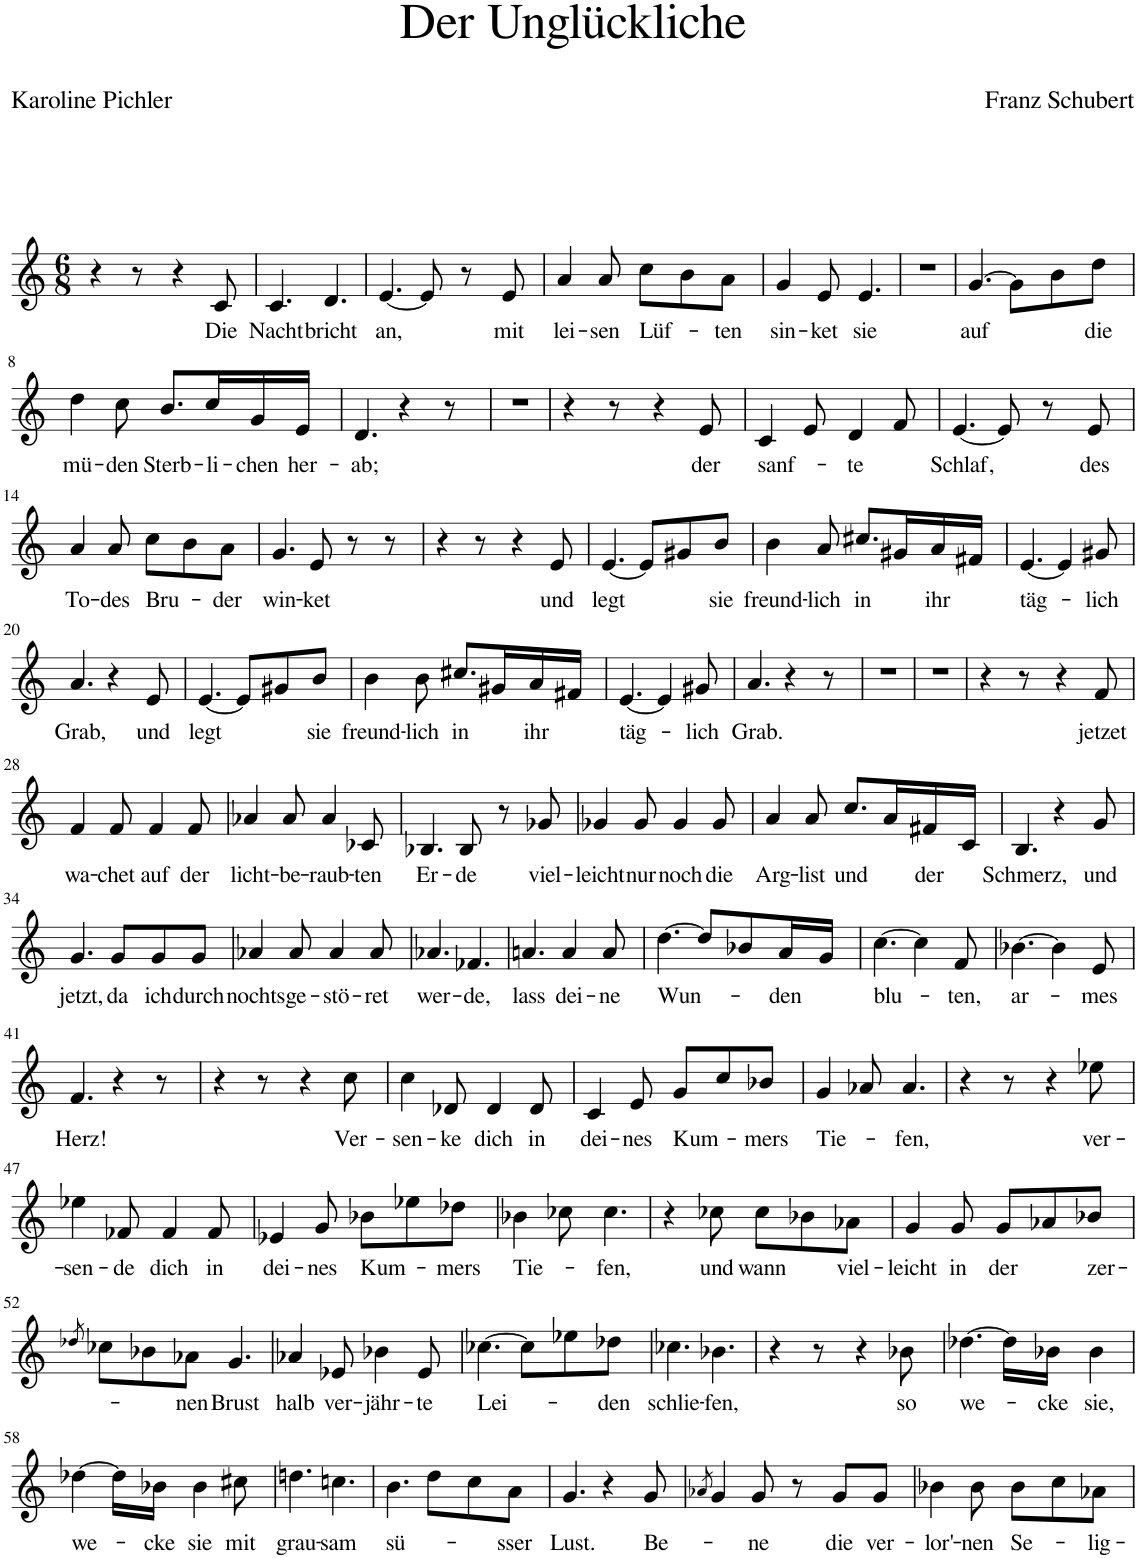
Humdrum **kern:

**kern	**text
*part1	*part1
*staff1	*staff1
*I"Piano	*
*I'Pno	*
*clefG2	*
*k[]	*
*M6/8	*
=1	=1
4r	.
8r	.
4r	.
!	!LO:LY:b
8c/	Die
=2	=2
!	!LO:LY:b
4.c/	Nacht
!	!LO:LY:b
4.d/	bricht
=3	=3
!	!LO:LY:b
[4.e/	an,
8e/]	.
8r	.
!	!LO:LY:b
8e/	mit
=4	=4
!	!LO:LY:b
4a/	lei-
!	!LO:LY:b
8a/	-sen
!	!LO:LY:b
8cc\L	Lüf-
8b\	.
!	!LO:LY:b
8a\J	-ten
=5	=5
!	!LO:LY:b
4g/	sin-
!	!LO:LY:b
8e/	-ket
!	!LO:LY:b
4.e/	sie
=6	=6
2.r	.
=7	=7
!	!LO:LY:b
[4.g/	auf
8g\L]	.
8b\	.
!	!LO:LY:b
8dd\J	die
!!LO:LB:g=z
=8	=8
!	!LO:LY:b
4dd\	mü-
!	!LO:LY:b
8cc\	-den
!	!LO:LY:b
8.b/L	Sterb-
!	!LO:LY:b
16cc/L	-li-
!	!LO:LY:b
16g/	-chen
!	!LO:LY:b
16e/JJ	her-
=9	=9
!	!LO:LY:b
4.d/	-ab;
4r	.
8r	.
=10	=10
2.r	.
=11	=11
4r	.
8r	.
4r	.
!	!LO:LY:b
8e/	der
=12	=12
!	!LO:LY:b
4c/	sanf-
8e/	.
!	!LO:LY:b
4d/	-te
8f/	.
=13	=13
!	!LO:LY:b
[4.e/	Schlaf,
8e/]	.
8r	.
!	!LO:LY:b
8e/	des
!!LO:LB:g=z
=14	=14
!	!LO:LY:b
4a/	To-
!	!LO:LY:b
8a/	-des
!	!LO:LY:b
8cc\L	Bru-
8b\	.
!	!LO:LY:b
8a\J	-der
=15	=15
!	!LO:LY:b
4.g/	win-
!	!LO:LY:b
8e/	-ket
8r	.
8r	.
=16	=16
4r	.
8r	.
4r	.
!	!LO:LY:b
8e/	und
=17	=17
!	!LO:LY:b
[4.e/	legt
8e/L]	.
8g#X/	.
!	!LO:LY:b
8b/J	sie
=18	=18
!	!LO:LY:b
4b\	freund-
!	!LO:LY:b
8a/	-lich
!	!LO:LY:b
8.cc#X/L	in
16g#X/L	.
!	!LO:LY:b
16a/	ihr
16f#X/JJ	.
=19	=19
!	!LO:LY:b
[4.e/	täg-
4e/]	.
!	!LO:LY:b
8g#X/	-lich
!!LO:LB:g=z
=20	=20
!	!LO:LY:b
4.a/	Grab,
4r	.
!	!LO:LY:b
8e/	und
=21	=21
!	!LO:LY:b
[4.e/	legt
8e/L]	.
8g#X/	.
!	!LO:LY:b
8b/J	sie
=22	=22
!	!LO:LY:b
4b\	freund-
!	!LO:LY:b
8b\	-lich
!	!LO:LY:b
8.cc#X/L	in
16g#X/L	.
!	!LO:LY:b
16a/	ihr
16f#X/JJ	.
=23	=23
!	!LO:LY:b
[4.e/	täg-
4e/]	.
!	!LO:LY:b
8g#X/	-lich
=24	=24
!	!LO:LY:b
4.a/	Grab.
4r	.
8r	.
=25	=25
2.r	.
=26	=26
2.r	.
=27	=27
4r	.
8r	.
4r	.
!	!LO:LY:b
8f/	jetzet
!!LO:LB:g=z
=28	=28
!	!LO:LY:b
4f/	wa-
!	!LO:LY:b
8f/	-chet
!	!LO:LY:b
4f/	auf
!	!LO:LY:b
8f/	der
=29	=29
!	!LO:LY:b
4a-X/	licht-
!	!LO:LY:b
8a-/	-be-
!	!LO:LY:b
4a-/	-raub-
!	!LO:LY:b
8c-X/	-ten
=30	=30
!	!LO:LY:b
4.B-X/	Er-
!	!LO:LY:b
8B-/	-de
8r	.
!	!LO:LY:b
8g-X/	viel-
=31	=31
!	!LO:LY:b
4g-X/	-leicht
!	!LO:LY:b
8g-/	nur
!	!LO:LY:b
4g-/	noch
!	!LO:LY:b
8g-/	die
=32	=32
!	!LO:LY:b
4a/	Arg-
!	!LO:LY:b
8a/	-list
!	!LO:LY:b
8.cc/L	und
16a/L	.
!	!LO:LY:b
16f#X/	der
16c/JJ	.
=33	=33
!	!LO:LY:b
4.B/	Schmerz,
4r	.
!	!LO:LY:b
8g/	und
!!LO:LB:g=z
=34	=34
!	!LO:LY:b
4.g/	jetzt,
!	!LO:LY:b
8g/L	da
!	!LO:LY:b
8g/	ich
!	!LO:LY:b
8g/J	durch
=35	=35
!	!LO:LY:b
4a-X/	nochts
!	!LO:LY:b
8a-/	ge-
!	!LO:LY:b
4a-/	-stö-
!	!LO:LY:b
8a-/	-ret
=36	=36
!	!LO:LY:b
4.a-X/	wer-
!	!LO:LY:b
4.f-X/	-de,
=37	=37
!	!LO:LY:b
4.an/	lass
!	!LO:LY:b
4a/	dei-
!	!LO:LY:b
8a/	-ne
=38	=38
!	!LO:LY:b
[4.dd\	Wun-
8dd/L]	.
8b-X/	.
!	!LO:LY:b
16a/L	-den
16g/JJ	.
=39	=39
!	!LO:LY:b
[4.cc\	blu-
4cc\]	.
!	!LO:LY:b
8f/	-ten,
=40	=40
!	!LO:LY:b
[4.b-X\	ar-
4b-\]	.
!	!LO:LY:b
8e/	-mes
!!LO:LB:g=z
=41	=41
!	!LO:LY:b
4.f/	Herz!
4r	.
8r	.
=42	=42
4r	.
8r	.
4r	.
!	!LO:LY:b
8cc\	Ver-
=43	=43
!	!LO:LY:b
4cc\	-sen-
!	!LO:LY:b
8d-X/	-ke
!	!LO:LY:b
4d-/	dich
!	!LO:LY:b
8d-/	in
=44	=44
!	!LO:LY:b
4c/	dei-
!	!LO:LY:b
8e/	-nes
!	!LO:LY:b
8g/L	Kum-
8cc/	.
!	!LO:LY:b
8b-X/J	-mers
=45	=45
!	!LO:LY:b
4g/	Tie-
8a-X/	.
!	!LO:LY:b
4.a-/	-fen,
=46	=46
4r	.
8r	.
4r	.
!	!LO:LY:b
8ee-X\	ver-
!!LO:LB:g=z
=47	=47
!	!LO:LY:b
4ee-X\	-sen-
!	!LO:LY:b
8f-X/	-de
!	!LO:LY:b
4f-/	dich
!	!LO:LY:b
8f-/	in
=48	=48
!	!LO:LY:b
4e-X/	dei-
!	!LO:LY:b
8g/	-nes
!	!LO:LY:b
8b-X\L	Kum-
8ee-X\	.
!	!LO:LY:b
8dd-X\J	-mers
=49	=49
!	!LO:LY:b
4b-X\	Tie-
8cc-X\	.
!	!LO:LY:b
4.cc-\	-fen,
=50	=50
4r	.
!	!LO:LY:b
8cc-X\	und
!	!LO:LY:b
8cc-\L	wann
8b-X\	.
!	!LO:LY:b
8a-X\J	viel-
=51	=51
!	!LO:LY:b
4g/	-leicht
!	!LO:LY:b
8g/	in
!	!LO:LY:b
8g/L	der
8a-X/	.
!	!LO:LY:b
8b-X/J	zer-
!!LO:LB:g=z
=52	=52
8qdd-X/	.
8cc-X\L	.
8b-X\	.
!	!LO:LY:b
8a-X\J	-nen
!	!LO:LY:b
4.g/	Brust
=53	=53
!	!LO:LY:b
4a-X/	halb
!	!LO:LY:b
8e-X/	ver-
!	!LO:LY:b
4b-X\	-jähr-
!	!LO:LY:b
8e-/	-te
=54	=54
!	!LO:LY:b
[4.cc-X\	Lei-
8cc-\L]	.
8ee-X\	.
!	!LO:LY:b
8dd-X\J	-den
=55	=55
!	!LO:LY:b
4.cc-X\	schlie-
!	!LO:LY:b
4.b-X\	-fen,
=56	=56
4r	.
8r	.
4r	.
!	!LO:LY:b
8b-X\	so
=57	=57
!	!LO:LY:b
[4.dd-X\	we-
16dd-\LL]	.
!	!LO:LY:b
16b-X\JJ	-cke
!	!LO:LY:b
4b-\	sie,
!!LO:LB:g=z
=58	=58
!	!LO:LY:b
[4dd-X\	we-
16dd-\LL]	.
!	!LO:LY:b
16b-X\JJ	-cke
!	!LO:LY:b
4b-\	sie
!	!LO:LY:b
8cc#X\	mit
=59	=59
!	!LO:LY:b
4.ddn\	grau-
!	!LO:LY:b
4.ccn\	-sam
=60	=60
!	!LO:LY:b
4.b\	sü-
8dd\L	.
8cc\	.
!	!LO:LY:b
8a\J	-sser
=61	=61
!	!LO:LY:b
4.g/	Lust.
4r	.
!	!LO:LY:b
8g/	Be-
=62	=62
8qa-X/	.
4g/	.
!	!LO:LY:b
8g/	-ne
8r	.
!	!LO:LY:b
8g/L	die
!	!LO:LY:b
8g/J	ver-
=63	=63
!	!LO:LY:b
4b-X\	-lor'-
!	!LO:LY:b
8b-\	-nen
!	!LO:LY:b
8b-\L	Se-
8cc\	.
!	!LO:LY:b
8a-X\J	-lig-
=	=
*-	*-
